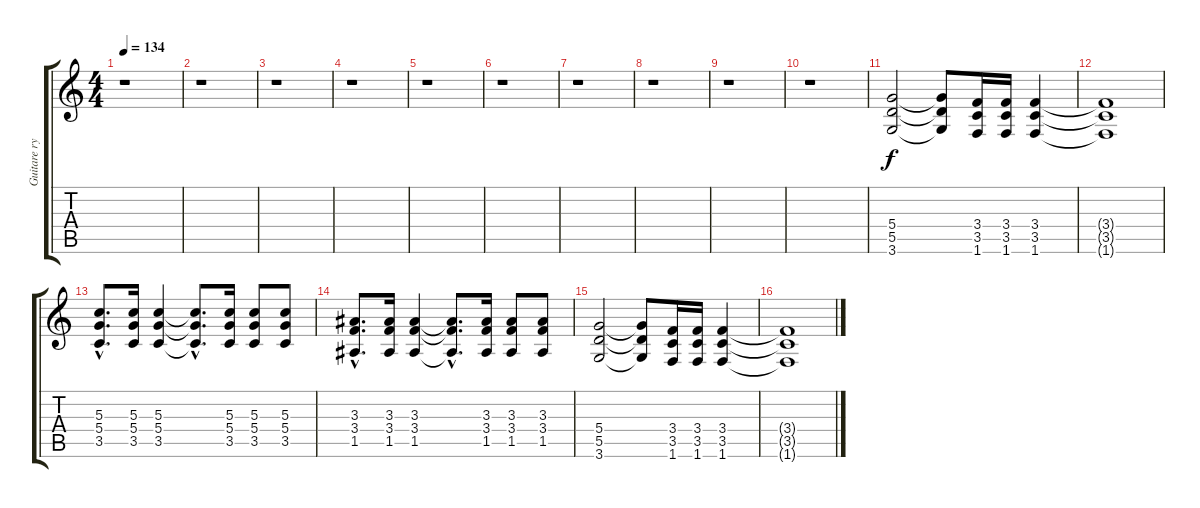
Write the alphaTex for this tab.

\track ("Guitare rythmique" "Guitare ry") {instrument overdrivenguitar}
\staff {score tabs}
\tuning (E4 B3 G3 D3 A2 E2) {hide}
\ts (4 4)
\tempo 134
\clef g2
\ks c
r.1{dy f} |
r.1 |
r.1 |
r.1 |
r.1 |
r.1 |
r.1 |
r.1 |
r.1 |
r.1 |
(5.4 5.5 3.6).2 (5.4{t} 5.5{t} 3.6{t}).8 (3.4 3.5 1.6).16 (3.4 3.5 1.6).16 (3.4 3.5 1.6).4 |
(3.4{t} 3.5{t} 1.6{t}).1 |
(5.3{hac} 5.4{hac} 3.5{hac}).8{d} (5.3 5.4 3.5).16 (5.3 5.4 3.5).4 (5.3{hac t} 5.4{hac t} 3.5{hac t}).8{d} (5.3 5.4 3.5).16 (5.3 5.4 3.5).8 (5.3 5.4 3.5).8 |
(3.3{hac} 3.4{hac} 1.5{hac}).8{d} (3.3 3.4 1.5).16 (3.3 3.4 1.5).4 (3.3{hac t} 3.4{hac t} 1.5{hac t}).8{d} (3.3 3.4 1.5).16 (3.3 3.4 1.5).8 (3.3 3.4 1.5).8 |
(5.4 5.5 3.6).2 (5.4{t} 5.5{t} 3.6{t}).8 (3.4 3.5 1.6).16 (3.4 3.5 1.6).16 (3.4 3.5 1.6).4 |
(3.4{t} 3.5{t} 1.6{t}).1
